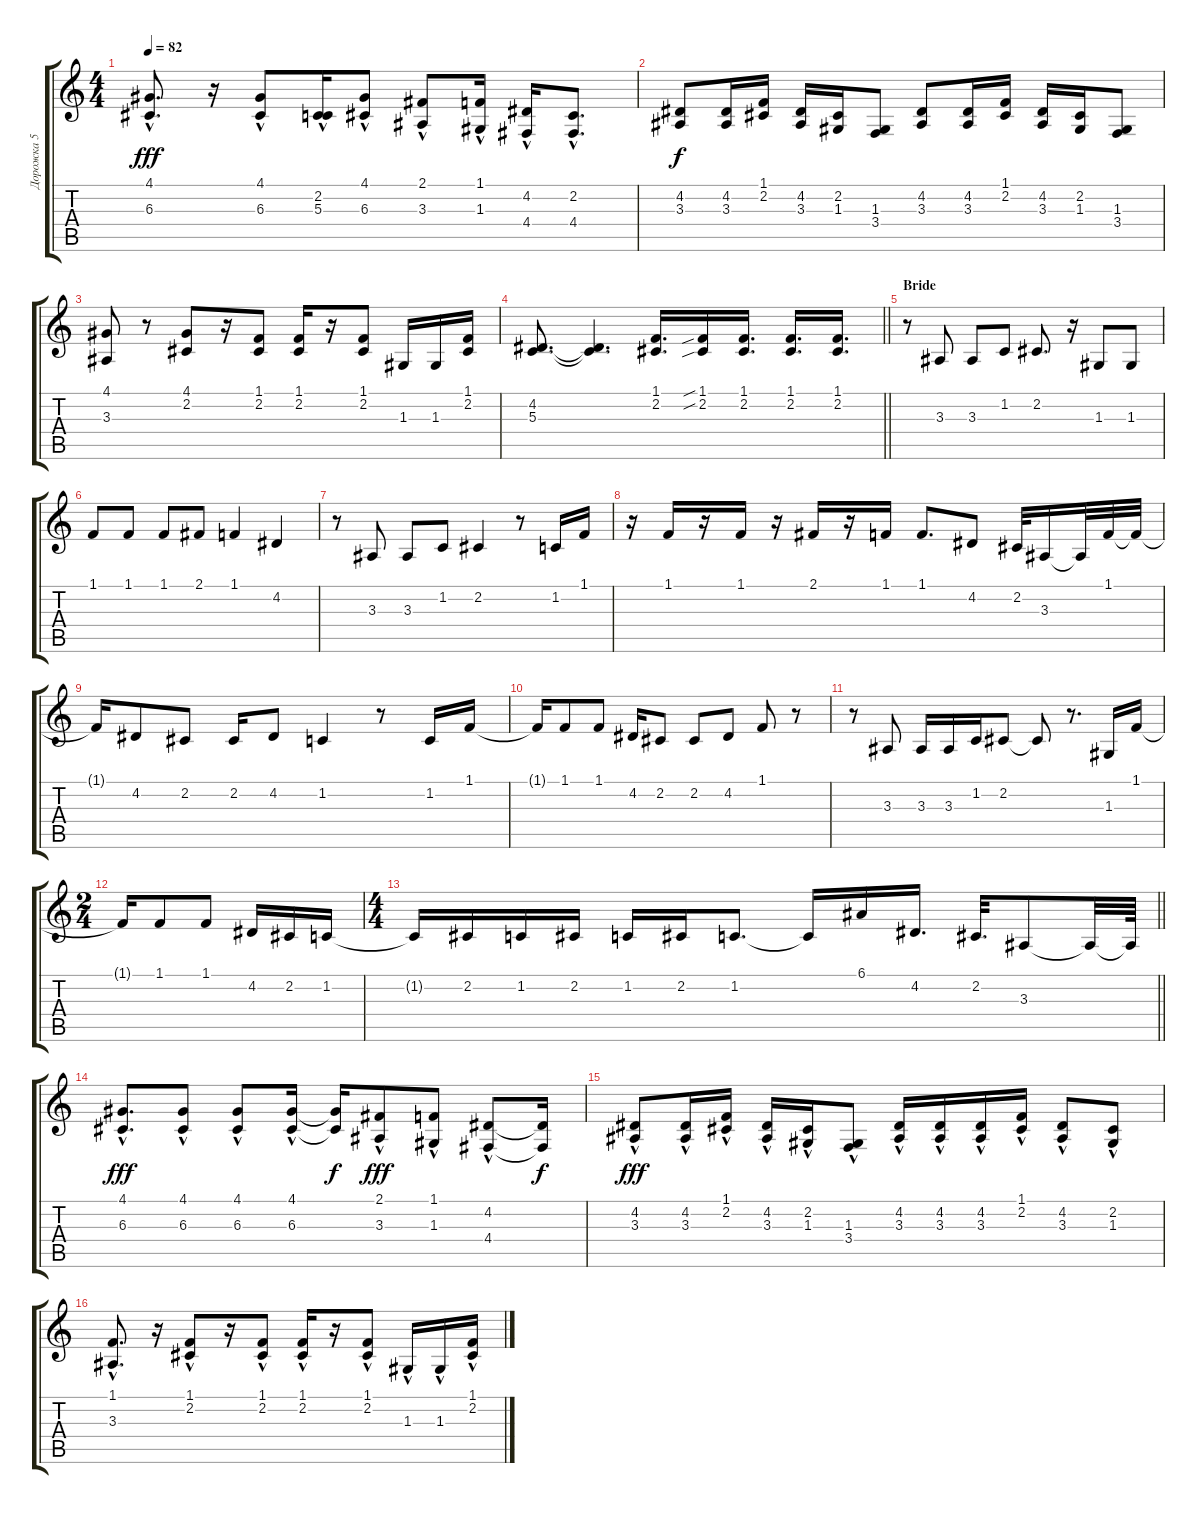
\track ("Дорожка 5" "Дорожка 5") {instrument altosax}
\staff {score tabs}
\tuning (E4 B3 G3 D3 A2 E2) {hide}
\ts (4 4)
\tempo 82
\clef g2
\ks c
(4.1{hac} 6.3).8{d dy fff} r.16 (4.1{hac} 6.3).8 (2.2{hac} 5.3).16 (4.1{hac} 6.3).8 (2.1{hac} 3.3).8 (1.1{hac} 1.3).16 (4.2{hac} 4.4).16 (2.2{hac} 4.4).8{d} |
(4.2 3.3).8{dy f} (4.2 3.3).16 (1.1 2.2).16 (4.2 3.3).16 (2.2 1.3).16 (1.3 3.4).8 (4.2 3.3).8 (4.2 3.3).16 (1.1 2.2).16 (4.2 3.3).16 (2.2 1.3).16 (1.3 3.4).8 |
(4.1 3.3).8 r.8 (4.1 2.2).8 r.16 (1.1 2.2).8 (1.1 2.2).16 r.16 (1.1 2.2).8 1.3.16 1.3.16 (1.1 2.2).16 |
\barLineRight lightlight
(4.2 5.3).8{d} (4.2{t} 5.3{t}).4{d} (1.1 2.2).16{d} (1.1{sib} 2.2{sib}).16 (1.1 2.2).16{d} (1.1 2.2).16{d} (1.1 2.2).16{d} |
\section ("" "Bride")
r.8 3.3.8 3.3.8 1.2.8 2.2.8{d} r.16 1.3.8 1.3.8 |
1.1.8 1.1.8 1.1.8 2.1.8 1.1.4 4.2.4 |
r.8 3.3.8 3.3.8 1.2.8 2.2.4 r.8 1.2.16 1.1.16 |
r.16 1.1.16 r.16 1.1.16 r.16 2.1.16 r.16 1.1.16 1.1.8{d} 4.2.8 2.2.32 3.3.16 3.3{t}.32 1.1.32 1.1{t}.32 |
1.1{t}.16 4.2.8 2.2.8 2.2.16 4.2.8 1.2.4 r.8 1.2.16 1.1.16 |
1.1{t}.16 1.1.8 1.1.8 4.2.16 2.2.8 2.2.8 4.2.8 1.1.8 r.8 |
r.8 3.3.8 3.3.16 3.3.16 1.2.16 2.2.8 2.2{t}.8 r.8{d} 1.3.16 1.1.16 |
\ts (2 4)
1.1{t}.16 1.1.8 1.1.8 4.2.16 2.2.16 1.2.16 |
\ts (4 4)
\barLineRight lightlight
1.2{t}.16 2.2.16 1.2.16 2.2.16 1.2.16 2.2.16 1.2.8{d} 1.2{t}.16 6.1.16 4.2.16{d} 2.2.32{d} 3.3.8 3.3{t}.32 3.3{t}.64 |
(4.1{hac} 6.3{hac}).8{d dy fff} (4.1{hac} 6.3{hac}).8 (4.1{hac} 6.3{hac}).8 (4.1{hac} 6.3{hac}).16 (4.1{t} 6.3{t}).16{dy f} (2.1{hac} 3.3{hac}).8{dy fff} (1.1{hac} 1.3{hac}).8 (4.2{hac} 4.4{hac}).8 (4.2{t} 4.4{t}).16{dy f} |
(4.2{hac} 3.3).8{dy fff} (4.2{hac} 3.3).16 (1.1{hac} 2.2).16 (4.2{hac} 3.3).16 (2.2{hac} 1.3).16 (1.3{hac} 3.4).8 (4.2{hac} 3.3).16 (4.2{hac} 3.3).16 (4.2{hac} 3.3).16 (1.1{hac} 2.2).16 (4.2{hac} 3.3).8 (2.2{hac} 1.3).8 |
(1.1{hac} 3.3).8{d} r.16 (1.1{hac} 2.2).8 r.16 (1.1{hac} 2.2).8 (1.1{hac} 2.2).16 r.16 (1.1{hac} 2.2).8 1.3{hac}.16 1.3{hac}.16 (1.1{hac} 2.2).16
